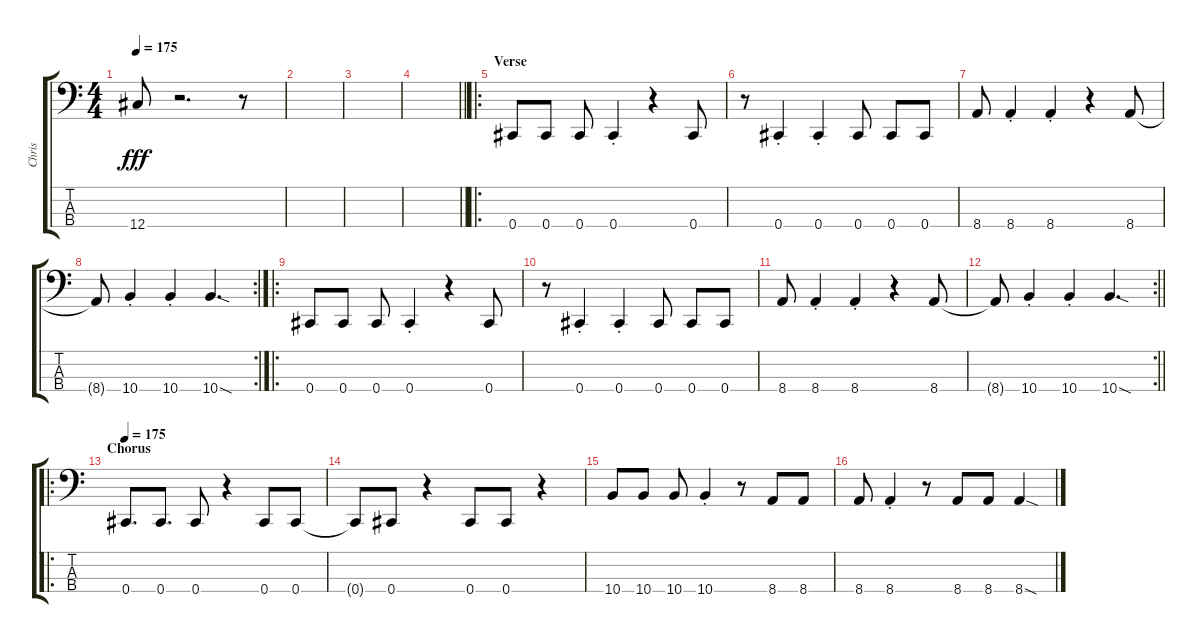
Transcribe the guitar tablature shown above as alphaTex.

\track ("Chris" "Chris") {instrument electricbasspick}
\staff {score tabs}
\tuning (Gb2 Db2 Ab1 Db1) {hide}
\ts (4 4)
\tempo 175
\clef f4
\ks c
12.4.8{dy fff} r.2{d} r.8 |
|
|
\barLineRight lightlight
|
\ro
\section ("" "Verse")
0.4.8 0.4.8 0.4.8 0.4{st}.4 r.4 0.4.8 |
r.8 0.4{st}.4 0.4{st}.4 0.4.8 0.4.8 0.4.8 |
8.4.8 8.4{st}.4 8.4{st}.4 r.4 8.4.8 |
\rc 2
8.4{t}.8 10.4{st}.4 10.4{st}.4 10.4{sod}.4{d} |
\ro
0.4.8 0.4.8 0.4.8 0.4{st}.4 r.4 0.4.8 |
r.8 0.4{st}.4 0.4{st}.4 0.4.8 0.4.8 0.4.8 |
8.4.8 8.4{st}.4 8.4{st}.4 r.4 8.4.8 |
\rc 2
\barLineRight lightlight
8.4{t}.8 10.4{st}.4 10.4{st}.4 10.4{sod}.4{d} |
\ro
\section ("" "Chorus")
\tempo 175
0.4.8{d} 0.4.8{d} 0.4.8 r.4 0.4.8 0.4.8 |
0.4{t}.8 0.4.8 r.4 0.4.8 0.4.8 r.4 |
10.4.8 10.4.8 10.4.8 10.4{st}.4 r.8 8.4.8 8.4.8 |
8.4.8 8.4{st}.4 r.8 8.4.8 8.4.8 8.4{sod}.4
